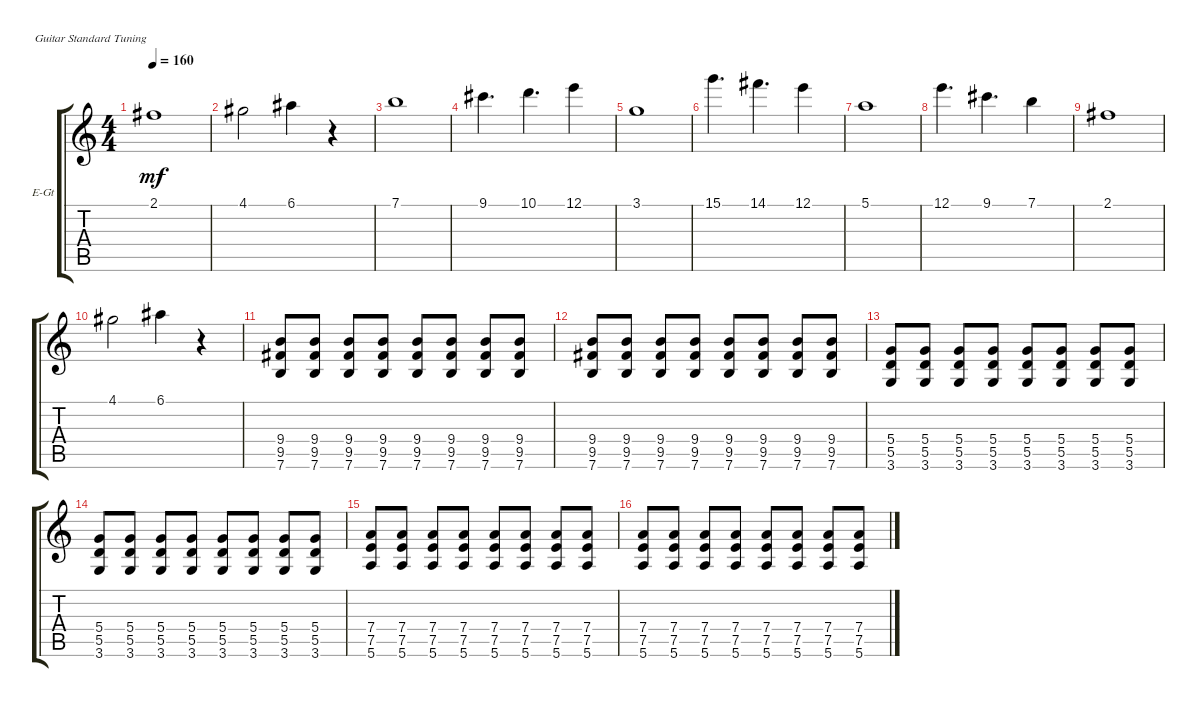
\defaultSystemsLayout 4
\bracketExtendMode groupsimilarinstruments
\firstSystemTrackNameOrientation horizontal
\otherSystemsTrackNameOrientation horizontal
\track ("Distortion" "E-Gt") {instrument distortionguitar}
\staff {score tabs}
\tuning (E4 B3 G3 D3 A2 E2)
\ts (4 4)
\tempo 160
\clef g2
\ks c
2.1.1{dy mf} |
4.1.2 6.1.4 r.4 |
7.1.1 |
9.1.4{d} 10.1.4{d} 12.1.4 |
3.1.1 |
15.1.4{d} 14.1.4{d} 12.1.4 |
5.1.1 |
12.1.4{d} 9.1.4{d} 7.1.4 |
2.1.1 |
4.1.2 6.1.4 r.4 |
(9.4 9.5 7.6).8 (9.4 9.5 7.6).8 (9.4 9.5 7.6).8 (9.4 9.5 7.6).8 (9.4 9.5 7.6).8 (9.4 9.5 7.6).8 (9.4 9.5 7.6).8 (9.4 9.5 7.6).8 |
(9.4 9.5 7.6).8 (9.4 9.5 7.6).8 (9.4 9.5 7.6).8 (9.4 9.5 7.6).8 (9.4 9.5 7.6).8 (9.4 9.5 7.6).8 (9.4 9.5 7.6).8 (9.4 9.5 7.6).8 |
(5.4 5.5 3.6).8 (5.4 5.5 3.6).8 (5.4 5.5 3.6).8 (5.4 5.5 3.6).8 (5.4 5.5 3.6).8 (5.4 5.5 3.6).8 (5.4 5.5 3.6).8 (5.4 5.5 3.6).8 |
(5.4 5.5 3.6).8 (5.4 5.5 3.6).8 (5.4 5.5 3.6).8 (5.4 5.5 3.6).8 (5.4 5.5 3.6).8 (5.4 5.5 3.6).8 (5.4 5.5 3.6).8 (5.4 5.5 3.6).8 |
(7.4 7.5 5.6).8 (7.4 7.5 5.6).8 (7.4 7.5 5.6).8 (7.4 7.5 5.6).8 (7.4 7.5 5.6).8 (7.4 7.5 5.6).8 (7.4 7.5 5.6).8 (7.4 7.5 5.6).8 |
(7.4 7.5 5.6).8 (7.4 7.5 5.6).8 (7.4 7.5 5.6).8 (7.4 7.5 5.6).8 (7.4 7.5 5.6).8 (7.4 7.5 5.6).8 (7.4 7.5 5.6).8 (7.4 7.5 5.6).8
